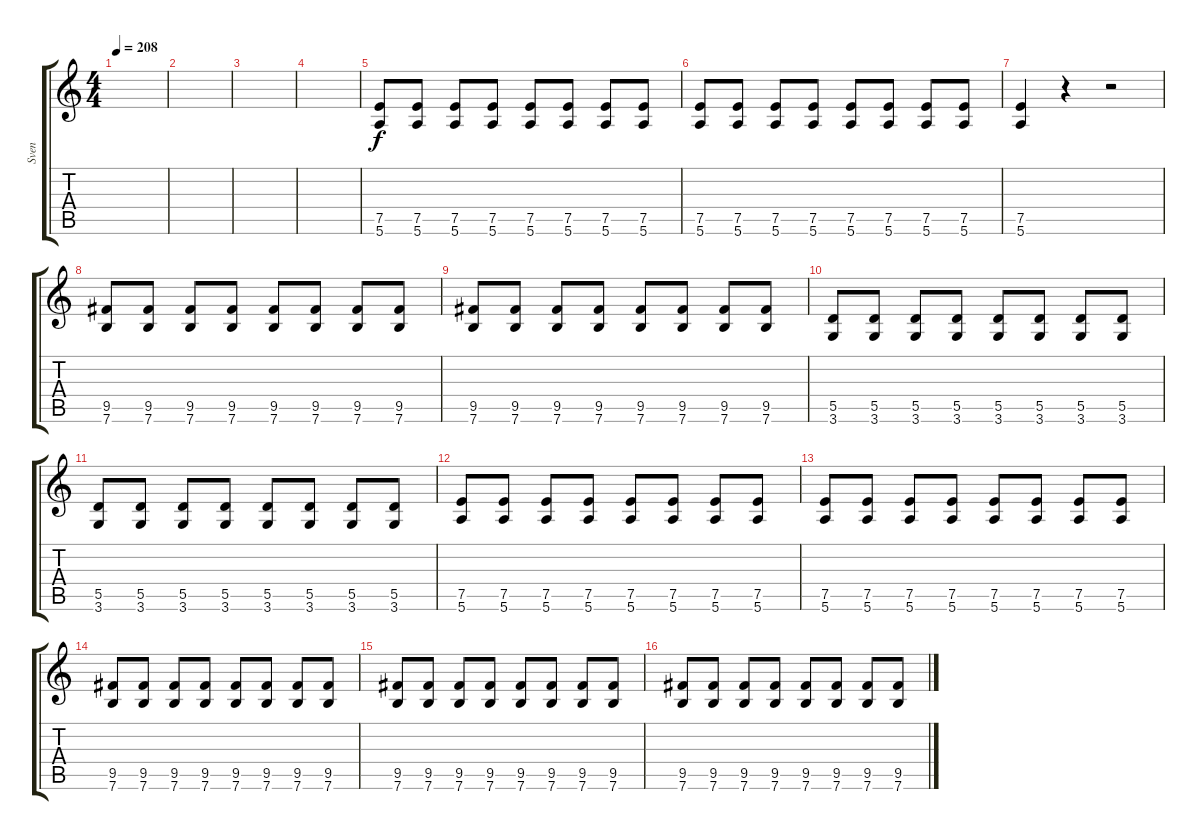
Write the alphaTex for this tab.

\track ("Sven" "Sven") {instrument distortionguitar}
\staff {score tabs}
\tuning (E4 B3 G3 D3 A2 E2) {hide}
\ts (4 4)
\tempo 208
\clef g2
\ks c
|
|
|
|
(7.5 5.6).8 (7.5 5.6).8 (7.5 5.6).8 (7.5 5.6).8 (7.5 5.6).8 (7.5 5.6).8 (7.5 5.6).8 (7.5 5.6).8 |
(7.5 5.6).8 (7.5 5.6).8 (7.5 5.6).8 (7.5 5.6).8 (7.5 5.6).8 (7.5 5.6).8 (7.5 5.6).8 (7.5 5.6).8 |
(7.5 5.6).4 r.4 r.2 |
(9.5 7.6).8 (9.5 7.6).8 (9.5 7.6).8 (9.5 7.6).8 (9.5 7.6).8 (9.5 7.6).8 (9.5 7.6).8 (9.5 7.6).8 |
(9.5 7.6).8 (9.5 7.6).8 (9.5 7.6).8 (9.5 7.6).8 (9.5 7.6).8 (9.5 7.6).8 (9.5 7.6).8 (9.5 7.6).8 |
(5.5 3.6).8 (5.5 3.6).8 (5.5 3.6).8 (5.5 3.6).8 (5.5 3.6).8 (5.5 3.6).8 (5.5 3.6).8 (5.5 3.6).8 |
(5.5 3.6).8 (5.5 3.6).8 (5.5 3.6).8 (5.5 3.6).8 (5.5 3.6).8 (5.5 3.6).8 (5.5 3.6).8 (5.5 3.6).8 |
(7.5 5.6).8 (7.5 5.6).8 (7.5 5.6).8 (7.5 5.6).8 (7.5 5.6).8 (7.5 5.6).8 (7.5 5.6).8 (7.5 5.6).8 |
(7.5 5.6).8 (7.5 5.6).8 (7.5 5.6).8 (7.5 5.6).8 (7.5 5.6).8 (7.5 5.6).8 (7.5 5.6).8 (7.5 5.6).8 |
(9.5 7.6).8 (9.5 7.6).8 (9.5 7.6).8 (9.5 7.6).8 (9.5 7.6).8 (9.5 7.6).8 (9.5 7.6).8 (9.5 7.6).8 |
(9.5 7.6).8 (9.5 7.6).8 (9.5 7.6).8 (9.5 7.6).8 (9.5 7.6).8 (9.5 7.6).8 (9.5 7.6).8 (9.5 7.6).8 |
(9.5 7.6).8 (9.5 7.6).8 (9.5 7.6).8 (9.5 7.6).8 (9.5 7.6).8 (9.5 7.6).8 (9.5 7.6).8 (9.5 7.6).8
